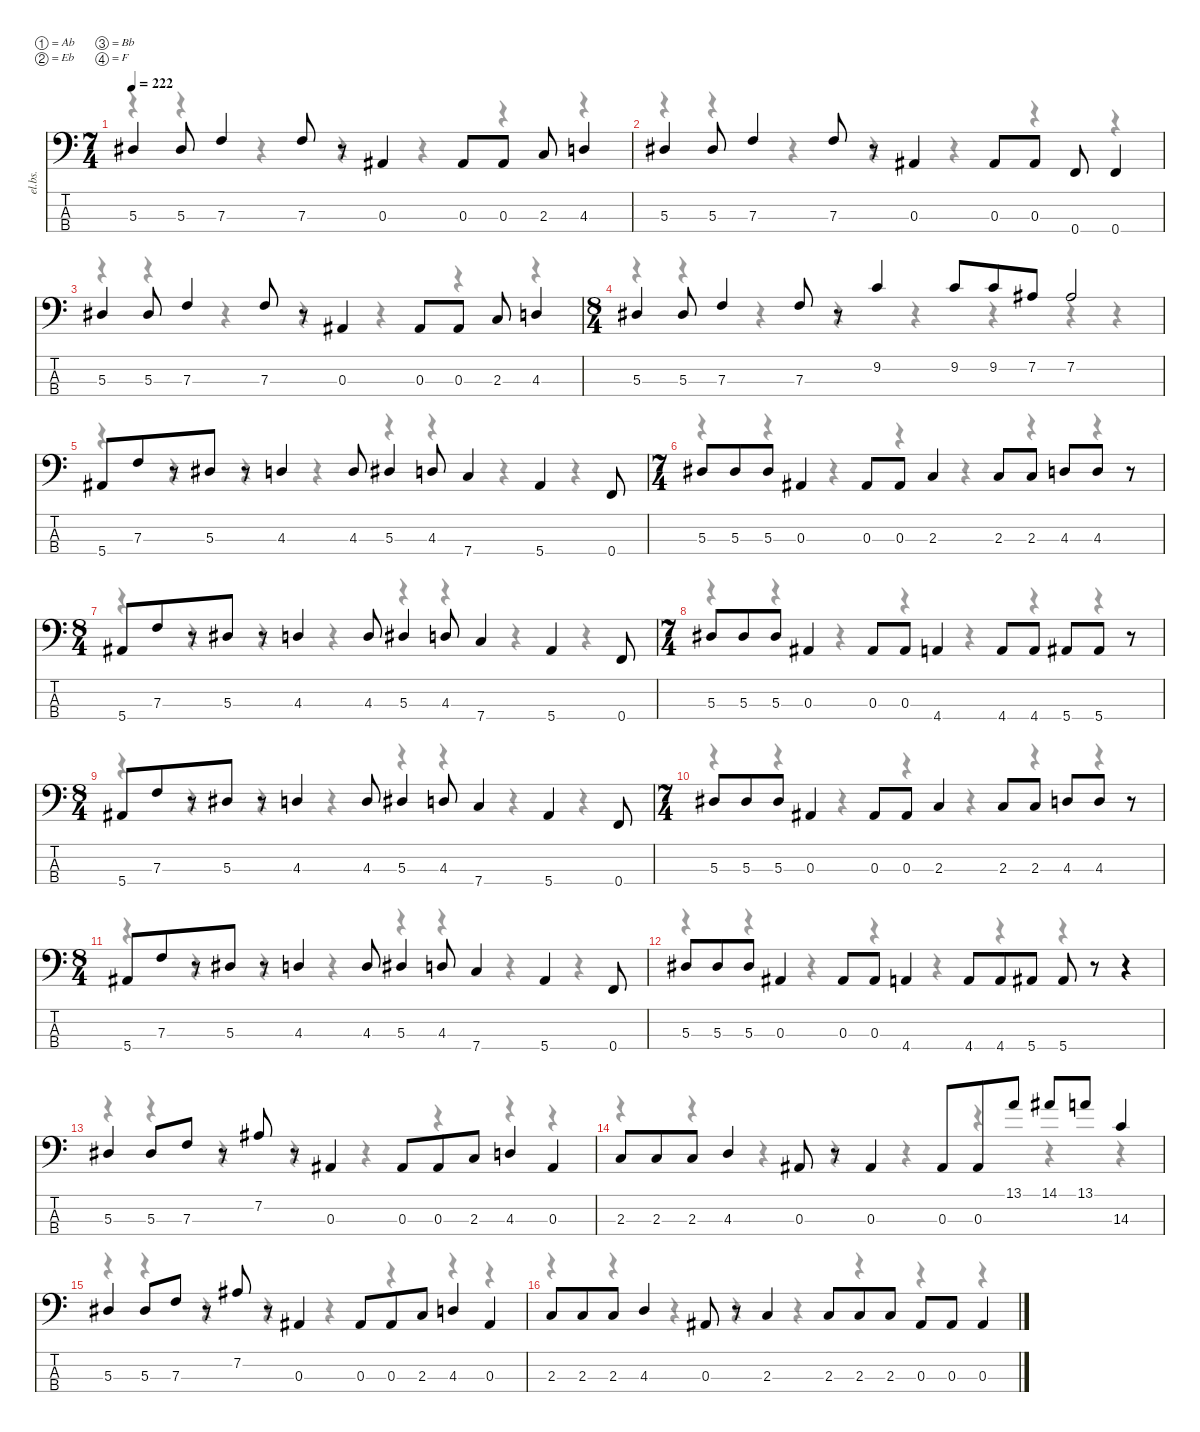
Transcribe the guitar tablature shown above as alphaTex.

\defaultSystemsLayout 4
\hideDynamics
\bracketExtendMode nobrackets
\otherSystemsTrackNameOrientation horizontal
\track ("Track 2" "el.bs.") {instrument electricbassfinger}
\staff {score tabs}
\tuning (Ab2 Eb2 Bb1 F1)
\voice
\ts (7 4)
\beaming (8 5 3 3 3)
\tempo 222
\clef f4
\ks c
5.3{acc #}.4{dy f} 5.3{acc #}.8 7.3.4 7.3.8 r.8 0.3{acc #}.4 0.3{acc #}.8 0.3{acc #}.8 2.3.8 4.3.4 |
5.3{acc #}.4 5.3{acc #}.8 7.3.4 7.3.8 r.8 0.3{acc #}.4 0.3{acc #}.8 0.3{acc #}.8 0.4.8 0.4.4 |
5.3{acc #}.4 5.3{acc #}.8 7.3.4 7.3.8 r.8 0.3{acc #}.4 0.3{acc #}.8 0.3{acc #}.8 2.3.8 4.3.4 |
\ts (8 4)
\beaming (8 4 4 4 4)
5.3{acc #}.4 5.3{acc #}.8 7.3.4 7.3.8 r.8 9.2.4 9.2.8 9.2.8 7.2{acc #}.8 7.2{acc #}.2 |
5.4{acc #}.8 7.3.8 r.8 5.3{acc #}.8 r.8 4.3.4 4.3.8 5.3{acc #}.4 4.3.8 7.4.4 5.4{acc #}.4 0.4.8 |
\ts (7 4)
\beaming (8 5 3 3 3)
5.3{acc #}.8 5.3{acc #}.8 5.3{acc #}.8 0.3{acc #}.4 0.3{acc #}.8 0.3{acc #}.8 2.3.4 2.3.8 2.3.8 4.3.8 4.3.8 r.8 |
\ts (8 4)
\beaming (8 4 4 4 4)
5.4{acc #}.8 7.3.8 r.8 5.3{acc #}.8 r.8 4.3.4 4.3.8 5.3{acc #}.4 4.3.8 7.4.4 5.4{acc #}.4 0.4.8 |
\ts (7 4)
\beaming (8 5 3 3 3)
5.3{acc #}.8 5.3{acc #}.8 5.3{acc #}.8 0.3{acc #}.4 0.3{acc #}.8 0.3{acc #}.8 4.4.4 4.4.8 4.4.8 5.4{acc #}.8 5.4{acc #}.8 r.8 |
\ts (8 4)
\beaming (8 4 4 4 4)
5.4{acc #}.8 7.3.8 r.8 5.3{acc #}.8 r.8 4.3.4 4.3.8 5.3{acc #}.4 4.3.8 7.4.4 5.4{acc #}.4 0.4.8 |
\ts (7 4)
\beaming (8 5 3 3 3)
5.3{acc #}.8 5.3{acc #}.8 5.3{acc #}.8 0.3{acc #}.4 0.3{acc #}.8 0.3{acc #}.8 2.3.4 2.3.8 2.3.8 4.3.8 4.3.8 r.8 |
\ts (8 4)
\beaming (8 4 4 4 4)
5.4{acc #}.8 7.3.8 r.8 5.3{acc #}.8 r.8 4.3.4 4.3.8 5.3{acc #}.4 4.3.8 7.4.4 5.4{acc #}.4 0.4.8 |
5.3{acc #}.8 5.3{acc #}.8 5.3{acc #}.8 0.3{acc #}.4 0.3{acc #}.8 0.3{acc #}.8 4.4.4 4.4.8 4.4.8 5.4{acc #}.8 5.4{acc #}.8 r.8 r.4 |
5.3{acc #}.4 5.3{acc #}.8 7.3.8 r.8 7.2{acc #}.8 r.8 0.3{acc #}.4 0.3{acc #}.8 0.3{acc #}.8 2.3.8 4.3.4 0.3{acc #}.4 |
2.3.8 2.3.8 2.3.8 4.3.4 0.3{acc #}.8 r.8 0.3{acc #}.4 0.3{acc #}.8 0.3{acc #}.8 13.1.8 14.1{acc #}.8 13.1.8 14.3.4 |
5.3{acc #}.4 5.3{acc #}.8 7.3.8 r.8 7.2{acc #}.8 r.8 0.3{acc #}.4 0.3{acc #}.8 0.3{acc #}.8 2.3.8 4.3.4 0.3{acc #}.4 |
2.3.8 2.3.8 2.3.8 4.3.4 0.3{acc #}.8 r.8 2.3.4 2.3.8 2.3.8 2.3.8 0.3{acc #}.8 0.3{acc #}.8 0.3{acc #}.4
\voice
\clef f4
\ottava regular
\simile none
\ks c
r.4{dy mf} r.4 r.4 r.4 r.4 r.4 r.4 |
r.4 r.4 r.4 r.4 r.4 r.4 r.4 |
r.4 r.4 r.4 r.4 r.4 r.4 r.4 |
r.4 r.4 r.4 r.4 r.4 r.4 r.4 r.4 |
r.4 r.4 r.4 r.4 r.4 r.4 r.4 r.4 |
r.4 r.4 r.4 r.4 r.4 r.4 r.4 |
r.4 r.4 r.4 r.4 r.4 r.4 r.4 r.4 |
r.4 r.4 r.4 r.4 r.4 r.4 r.4 |
r.4 r.4 r.4 r.4 r.4 r.4 r.4 r.4 |
r.4 r.4 r.4 r.4 r.4 r.4 r.4 |
r.4 r.4 r.4 r.4 r.4 r.4 r.4 r.4 |
r.4 r.4 r.4 r.4 r.4 r.4 r.4 r.4 |
r.4 r.4 r.4 r.4 r.4 r.4 r.4 r.4 |
r.4 r.4 r.4 r.4 r.4 r.4 r.4 r.4 |
r.4 r.4 r.4 r.4 r.4 r.4 r.4 r.4 |
r.4 r.4 r.4 r.4 r.4 r.4 r.4 r.4
